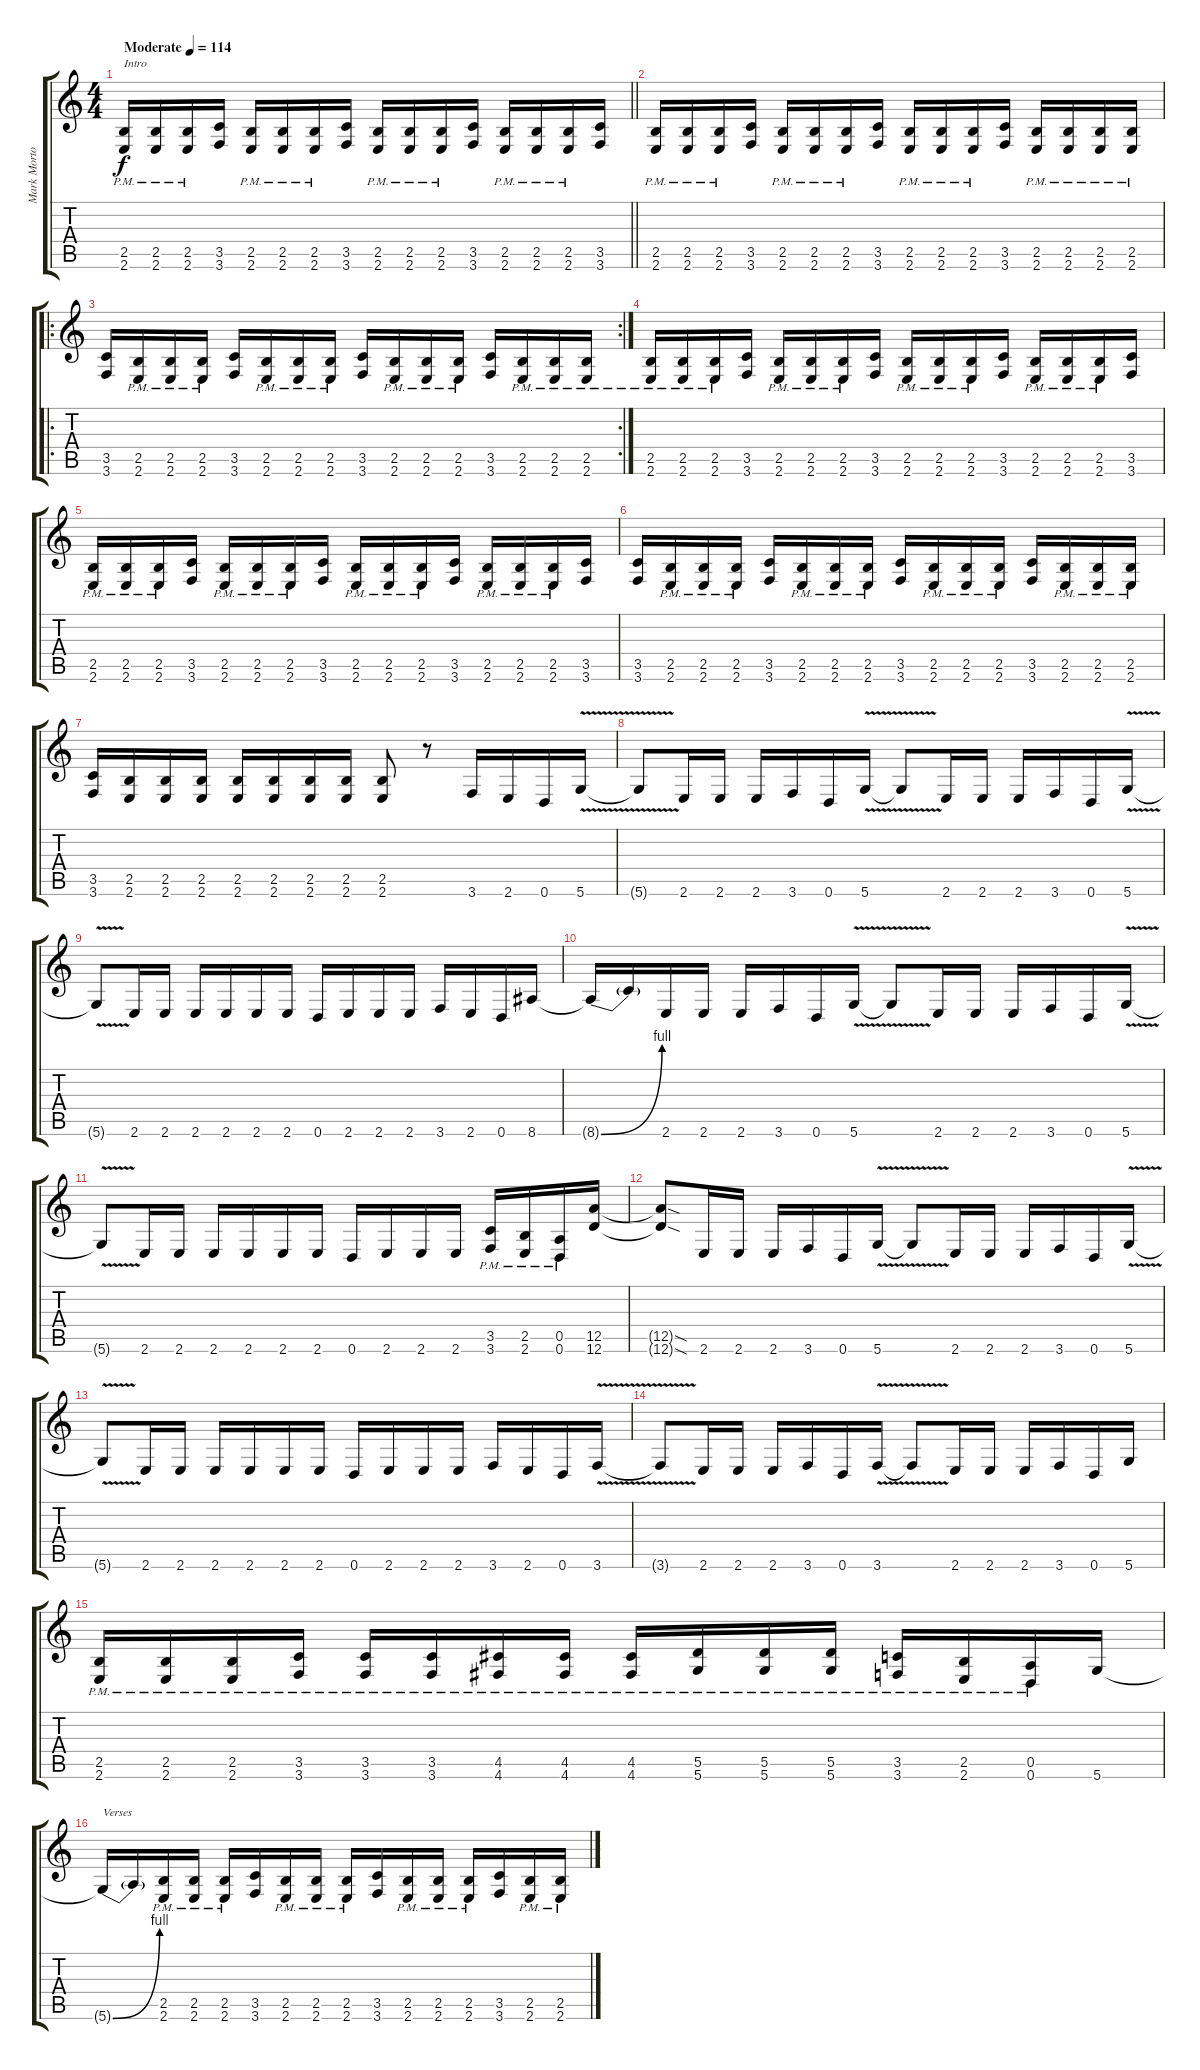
\track ("Mark Morton (Rhythm)" "Mark Morto") {instrument distortionguitar}
\staff {score tabs}
\tuning (E4 B3 G3 D3 A2 D2) {hide}
\ts (4 4)
\section ("" "")
\tempo (114 "Moderate")
\clef g2
\barLineRight lightlight
\ks c
(2.5{pm} 2.6{pm}).16{txt "Intro" dy f instrument distortionguitar} (2.5{pm} 2.6{pm}).16 (2.5{pm} 2.6{pm}).16 (3.5 3.6).16 (2.5{pm} 2.6{pm}).16 (2.5{pm} 2.6{pm}).16 (2.5{pm} 2.6{pm}).16 (3.5 3.6).16 (2.5{pm} 2.6{pm}).16 (2.5{pm} 2.6{pm}).16 (2.5{pm} 2.6{pm}).16 (3.5 3.6).16 (2.5{pm} 2.6{pm}).16 (2.5{pm} 2.6{pm}).16 (2.5{pm} 2.6{pm}).16 (3.5 3.6).16 |
\section ("" "")
(2.5{pm} 2.6{pm}).16 (2.5{pm} 2.6{pm}).16 (2.5{pm} 2.6{pm}).16 (3.5 3.6).16 (2.5{pm} 2.6{pm}).16 (2.5{pm} 2.6{pm}).16 (2.5{pm} 2.6{pm}).16 (3.5 3.6).16 (2.5{pm} 2.6{pm}).16 (2.5{pm} 2.6{pm}).16 (2.5{pm} 2.6{pm}).16 (3.5 3.6).16 (2.5{pm} 2.6{pm}).16 (2.5{pm} 2.6{pm}).16 (2.5{pm} 2.6{pm}).16 (2.5{pm} 2.6{pm}).16 |
\ro
\rc 2
(3.5 3.6).16 (2.5{pm} 2.6{pm}).16 (2.5{pm} 2.6{pm}).16 (2.5{pm} 2.6{pm}).16 (3.5 3.6).16 (2.5{pm} 2.6{pm}).16 (2.5{pm} 2.6{pm}).16 (2.5{pm} 2.6{pm}).16 (3.5 3.6).16 (2.5{pm} 2.6{pm}).16 (2.5{pm} 2.6{pm}).16 (2.5{pm} 2.6{pm}).16 (3.5 3.6).16 (2.5{pm} 2.6{pm}).16 (2.5{pm} 2.6{pm}).16 (2.5{pm} 2.6{pm}).16 |
(2.5{pm} 2.6{pm}).16 (2.5{pm} 2.6{pm}).16 (2.5{pm} 2.6{pm}).16 (3.5 3.6).16 (2.5{pm} 2.6{pm}).16 (2.5{pm} 2.6{pm}).16 (2.5{pm} 2.6{pm}).16 (3.5 3.6).16 (2.5{pm} 2.6{pm}).16 (2.5{pm} 2.6{pm}).16 (2.5{pm} 2.6{pm}).16 (3.5 3.6).16 (2.5{pm} 2.6{pm}).16 (2.5{pm} 2.6{pm}).16 (2.5{pm} 2.6{pm}).16 (3.5 3.6).16 |
(2.5{pm} 2.6{pm}).16 (2.5{pm} 2.6{pm}).16 (2.5{pm} 2.6{pm}).16 (3.5 3.6).16 (2.5{pm} 2.6{pm}).16 (2.5{pm} 2.6{pm}).16 (2.5{pm} 2.6{pm}).16 (3.5 3.6).16 (2.5{pm} 2.6{pm}).16 (2.5{pm} 2.6{pm}).16 (2.5{pm} 2.6{pm}).16 (3.5 3.6).16 (2.5{pm} 2.6{pm}).16 (2.5{pm} 2.6{pm}).16 (2.5{pm} 2.6{pm}).16 (3.5 3.6).16 |
(3.5 3.6).16 (2.5{pm} 2.6{pm}).16 (2.5{pm} 2.6{pm}).16 (2.5{pm} 2.6{pm}).16 (3.5 3.6).16 (2.5{pm} 2.6{pm}).16 (2.5{pm} 2.6{pm}).16 (2.5{pm} 2.6{pm}).16 (3.5 3.6).16 (2.5{pm} 2.6{pm}).16 (2.5{pm} 2.6{pm}).16 (2.5{pm} 2.6{pm}).16 (3.5 3.6).16 (2.5{pm} 2.6{pm}).16 (2.5{pm} 2.6{pm}).16 (2.5{pm} 2.6{pm}).16 |
(3.5 3.6).16 (2.5 2.6).16 (2.5 2.6).16 (2.5 2.6).16 (2.5 2.6).16 (2.5 2.6).16 (2.5 2.6).16 (2.5 2.6).16 (2.5 2.6).8 r.8 3.6.16 2.6.16 0.6.16 5.6{v}.16 |
5.6{t}.8 2.6.16 2.6.16 2.6.16 3.6.16 0.6.16 5.6{v}.16 5.6{t}.8 2.6.16 2.6.16 2.6.16 3.6.16 0.6.16 5.6{v}.16 |
5.6{t}.8 2.6.16 2.6.16 2.6.16 2.6.16 2.6.16 2.6.16 0.6.16 2.6.16 2.6.16 2.6.16 3.6.16 2.6.16 0.6.16 8.6.16 |
8.6{be (bend 0 0 60 4) t}.16 8.6{t}.16 2.6.16 2.6.16 2.6.16 3.6.16 0.6.16 5.6{v}.16 5.6{t}.8 2.6.16 2.6.16 2.6.16 3.6.16 0.6.16 5.6{v}.16 |
5.6{t}.8 2.6.16 2.6.16 2.6.16 2.6.16 2.6.16 2.6.16 0.6.16 2.6.16 2.6.16 2.6.16 (3.5{pm} 3.6{pm}).16 (2.5{pm} 2.6{pm}).16 (0.5{pm} 0.6{pm}).16 (12.5 12.6).16 |
(12.5{sod t} 12.6{sod t}).8 2.6.16 2.6.16 2.6.16 3.6.16 0.6.16 5.6{v}.16 5.6{t}.8 2.6.16 2.6.16 2.6.16 3.6.16 0.6.16 5.6{v}.16 |
5.6{t}.8 2.6.16 2.6.16 2.6.16 2.6.16 2.6.16 2.6.16 0.6.16 2.6.16 2.6.16 2.6.16 3.6.16 2.6.16 0.6.16 3.6{v}.16 |
3.6{t}.8 2.6.16 2.6.16 2.6.16 3.6.16 0.6.16 3.6{v}.16 3.6{t}.8 2.6.16 2.6.16 2.6.16 3.6.16 0.6.16 5.6.16 |
(2.5{pm} 2.6{pm}).16 (2.5{pm} 2.6{pm}).16 (2.5{pm} 2.6{pm}).16 (3.5{pm} 3.6{pm}).16 (3.5{pm} 3.6{pm}).16 (3.5{pm} 3.6{pm}).16 (4.5{pm} 4.6{pm}).16 (4.5{pm} 4.6{pm}).16 (4.5{pm} 4.6{pm}).16 (5.5{pm} 5.6{pm}).16 (5.5{pm} 5.6{pm}).16 (5.5{pm} 5.6{pm}).16 (3.5{pm} 3.6{pm}).16 (2.5{pm} 2.6{pm}).16 (0.5{pm} 0.6{pm}).16 5.6.16 |
5.6{be (bend 0 0 60 4) t}.16{txt "Verses"} 5.6{t}.16 (2.5{pm} 2.6{pm}).16 (2.5{pm} 2.6{pm}).16 (2.5{pm} 2.6{pm}).16 (3.5 3.6).16 (2.5{pm} 2.6{pm}).16 (2.5{pm} 2.6{pm}).16 (2.5{pm} 2.6{pm}).16 (3.5 3.6).16 (2.5{pm} 2.6{pm}).16 (2.5{pm} 2.6{pm}).16 (2.5{pm} 2.6{pm}).16 (3.5 3.6).16 (2.5{pm} 2.6{pm}).16 (2.5{pm} 2.6{pm}).16
